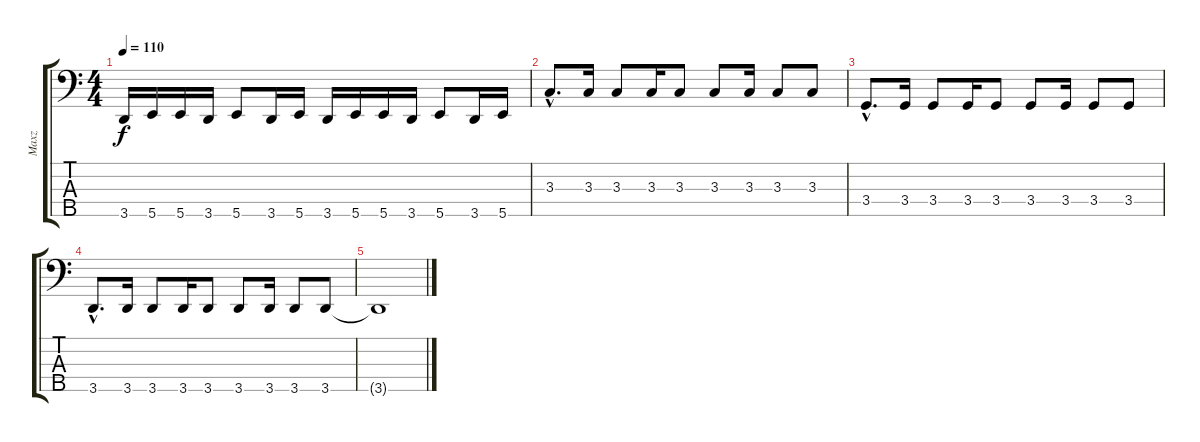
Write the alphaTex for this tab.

\track ("Maxz" "Maxz") {instrument slapbass2}
\staff {score tabs}
\tuning (G2 D2 A1 E1 B0) {hide}
\ts (4 4)
\tempo 110
\clef f4
\ks c
3.5.16{dy f} 5.5.16 5.5.16 3.5.16 5.5.8 3.5.16 5.5.16 3.5.16 5.5.16 5.5.16 3.5.16 5.5.8 3.5.16 5.5.16 |
3.3{hac}.8{d} 3.3.16 3.3.8 3.3.16 3.3.8 3.3.8 3.3.16 3.3.8 3.3.8 |
3.4{hac}.8{d} 3.4.16 3.4.8 3.4.16 3.4.8 3.4.8 3.4.16 3.4.8 3.4.8 |
3.5{hac}.8{d} 3.5.16 3.5.8 3.5.16 3.5.8 3.5.8 3.5.16 3.5.8 3.5.8 |
3.5{t}.1
